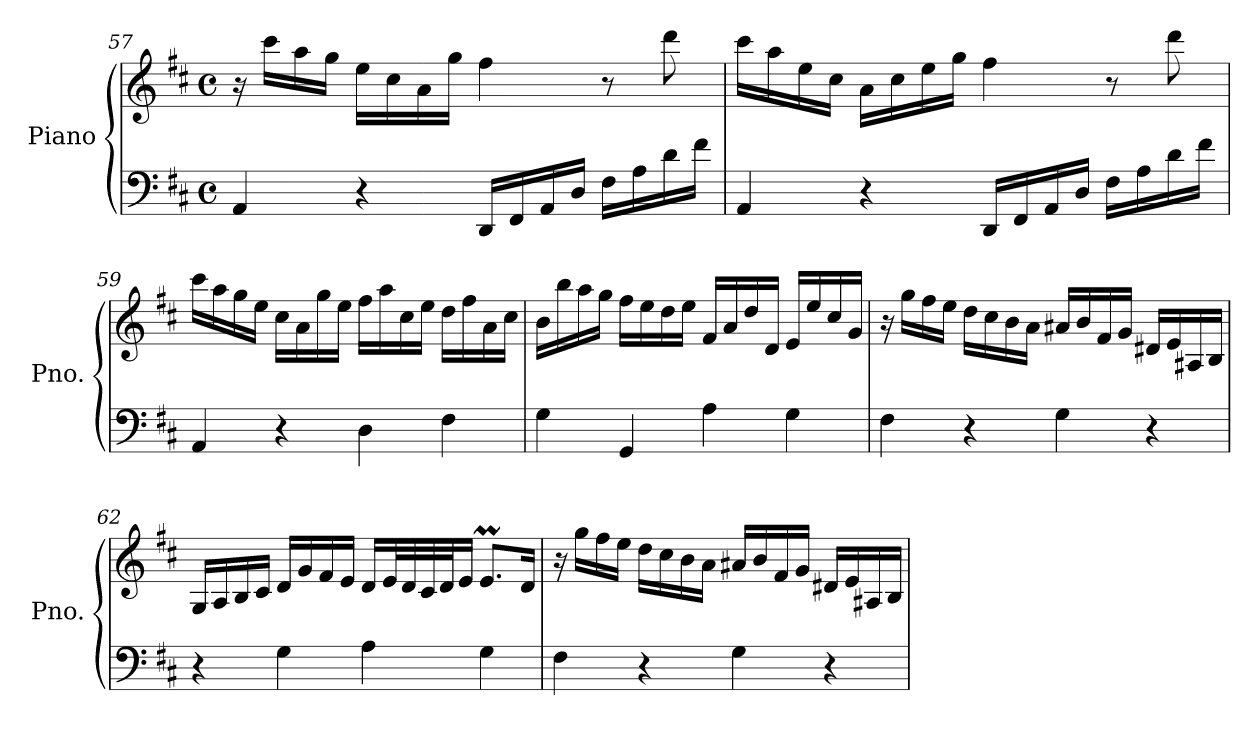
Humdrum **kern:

**kern	**kern
*part1	*part1
*staff2	*staff1
*I"Piano	*
*I'Pno.	*
!!LO:LB:g=z
*clefF4	*clefG2
*k[f#c#]	*k[f#c#]
*M4/4	*M4/4
*met(c)	*met(c)
=57	=57
4AA/	16r
.	16ccc#\LL
.	16aa\
.	16gg\JJ
4r	16ee\LL
.	16cc#\
.	16a\
.	16gg\JJ
16DD/LL	4ff#\
16FF#/	.
16AA/	.
16D/JJ	.
16F#\LL	8r
16A\	.
16d\	8ddd\
16f#\JJ	.
=58	=58
4AA/	16ccc#\LL
.	16aa\
.	16ee\
.	16cc#\JJ
4r	16a\LL
.	16cc#\
.	16ee\
.	16gg\JJ
16DD/LL	4ff#\
16FF#/	.
16AA/	.
16D/JJ	.
16F#\LL	8r
16A\	.
16d\	8ddd\
16f#\JJ	.
=59	=59
4AA/	16ccc#\LL
.	16aa\
.	16gg\
.	16ee\JJ
4r	16cc#\LL
.	16a\
.	16gg\
.	16ee\JJ
4D\	16ff#\LL
.	16aa\
.	16cc#\
.	16ee\JJ
4F#\	16dd\LL
.	16ff#\
.	16a\
.	16cc#\JJ
!!LO:LB:g=z
=60	=60
4G\	16b\LL
.	16bb\
.	16aa\
.	16gg\JJ
4GG/	16ff#\LL
.	16ee\
.	16dd\
.	16ee\JJ
4A\	16f#/LL
.	16a/
.	16dd/
.	16d/JJ
4G\	16e/LL
.	16ee/
.	16cc#/
.	16g/JJ
=61	=61
4F#\	16r
.	16gg\LL
.	16ff#\
.	16ee\JJ
4r	16dd\LL
.	16cc#\
.	16b\
.	16a\JJ
4G\	16a#X/LL
.	16b/
.	16f#/
.	16g/JJ
4r	16d#X/LL
.	16e/
.	16A#X/
.	16B/JJ
=62	=62
4r	16G/LL
.	16A/
.	16B/
.	16c#/JJ
4G\	16d/LL
.	16g/
.	16f#/
.	16e/JJ
4A\	16d/LL
.	32e/L
.	32d/
.	32c#/
.	32d/J
.	16e/JJ
4G\	8.eM/L
.	16d/Jk
!!LO:LB:g=z
=63	=63
4F#\	16r
.	16gg\LL
.	16ff#\
.	16ee\JJ
4r	16dd\LL
.	16cc#\
.	16b\
.	16a\JJ
4G\	16a#X/LL
.	16b/
.	16f#/
.	16g/JJ
4r	16d#X/LL
.	16e/
.	16A#X/
.	16B/JJ
=	=
*-	*-
